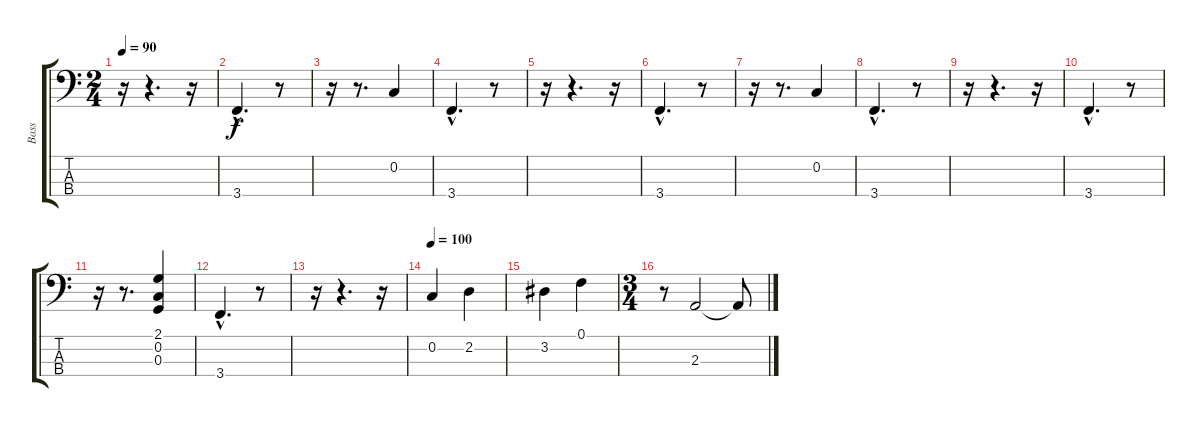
\track ("Bass" "Bass") {instrument electricbassfinger}
\staff {score tabs}
\tuning (F2 C2 G1 D1) {hide}
\ts (2 4)
\tempo 90
\clef f4
\ks c
r.16{dy f} r.4{d} r.16 |
3.4{hac}.4{d} r.8 |
r.16 r.8{d} 0.2.4 |
3.4{hac}.4{d} r.8 |
r.16 r.4{d} r.16 |
3.4{hac}.4{d} r.8 |
r.16 r.8{d} 0.2.4 |
3.4{hac}.4{d} r.8 |
r.16 r.4{d} r.16 |
3.4{hac}.4{d} r.8 |
r.16 r.8{d} (2.1 0.2 0.3).4 |
3.4{hac}.4{d} r.8 |
r.16 r.4{d} r.16 |
\tempo 100
0.2.4 2.2.4 |
3.2.4 0.1.4 |
\ts (3 4)
r.8 2.3.2 2.3{t}.8
